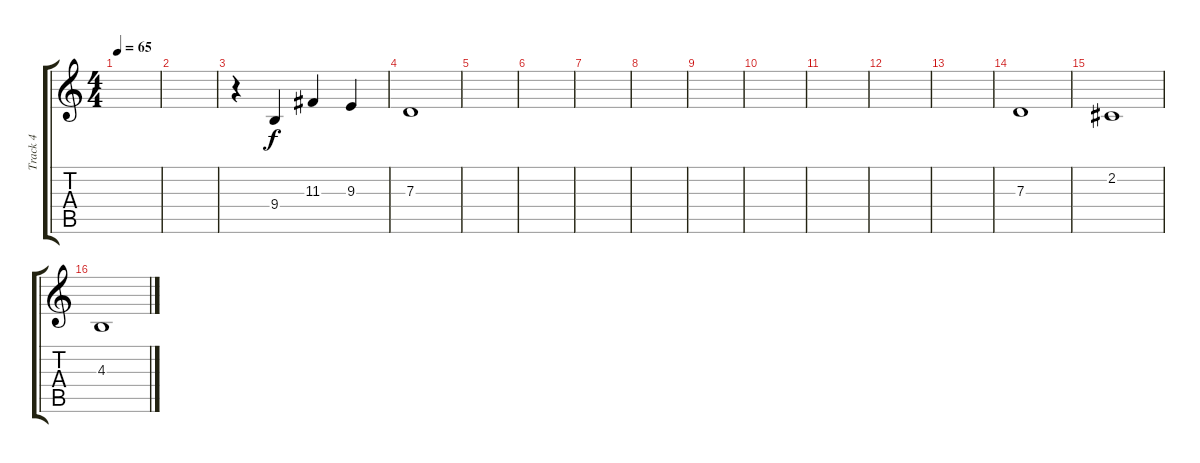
\track ("Track 4" "Track 4") {instrument oboe}
\staff {score tabs}
\tuning (E4 B3 G3 D3 A2 E2) {hide}
\ts (4 4)
\tempo 65
\clef g2
\ks c
|
|
r.4{volume 12 instrument sopranosax} 9.4.4 11.3.4 9.3.4 |
7.3.1 |
|
|
|
|
|
|
|
|
|
7.3.1 |
2.2.1 |
4.3.1
